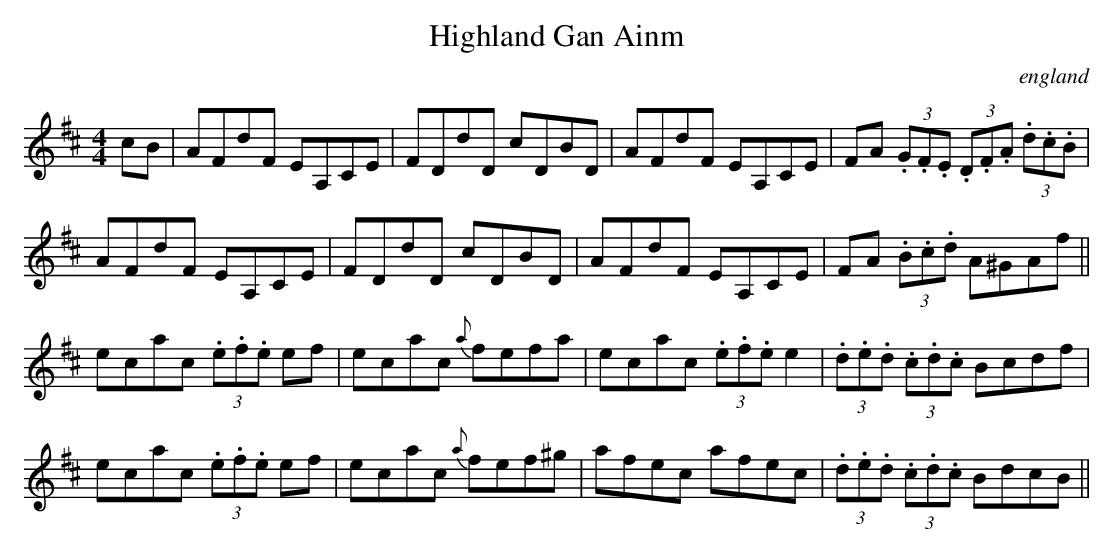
X:1
T:Highland Gan Ainm
O:england
M:4/4
K:D
cB | AFdF EA,CE | FDdD cDBD | AFdF EA,CE | FA (3.G.F.E (3.D.F.A (3.d.c.B |
AFdF EA,CE | FDdD cDBD | AFdF EA,CE | FA (3.B.c.d A^GAf ||
ecac (3.e.f.e ef | ecac {a}fefa | ecac (3.e.f.e e2 | (3.d.e.d (3.c.d.c Bcdf |
ecac (3.e.f.e ef | ecac {a}fef^g | afec afec | (3.d.e.d (3.c.d.c BdcB ||
